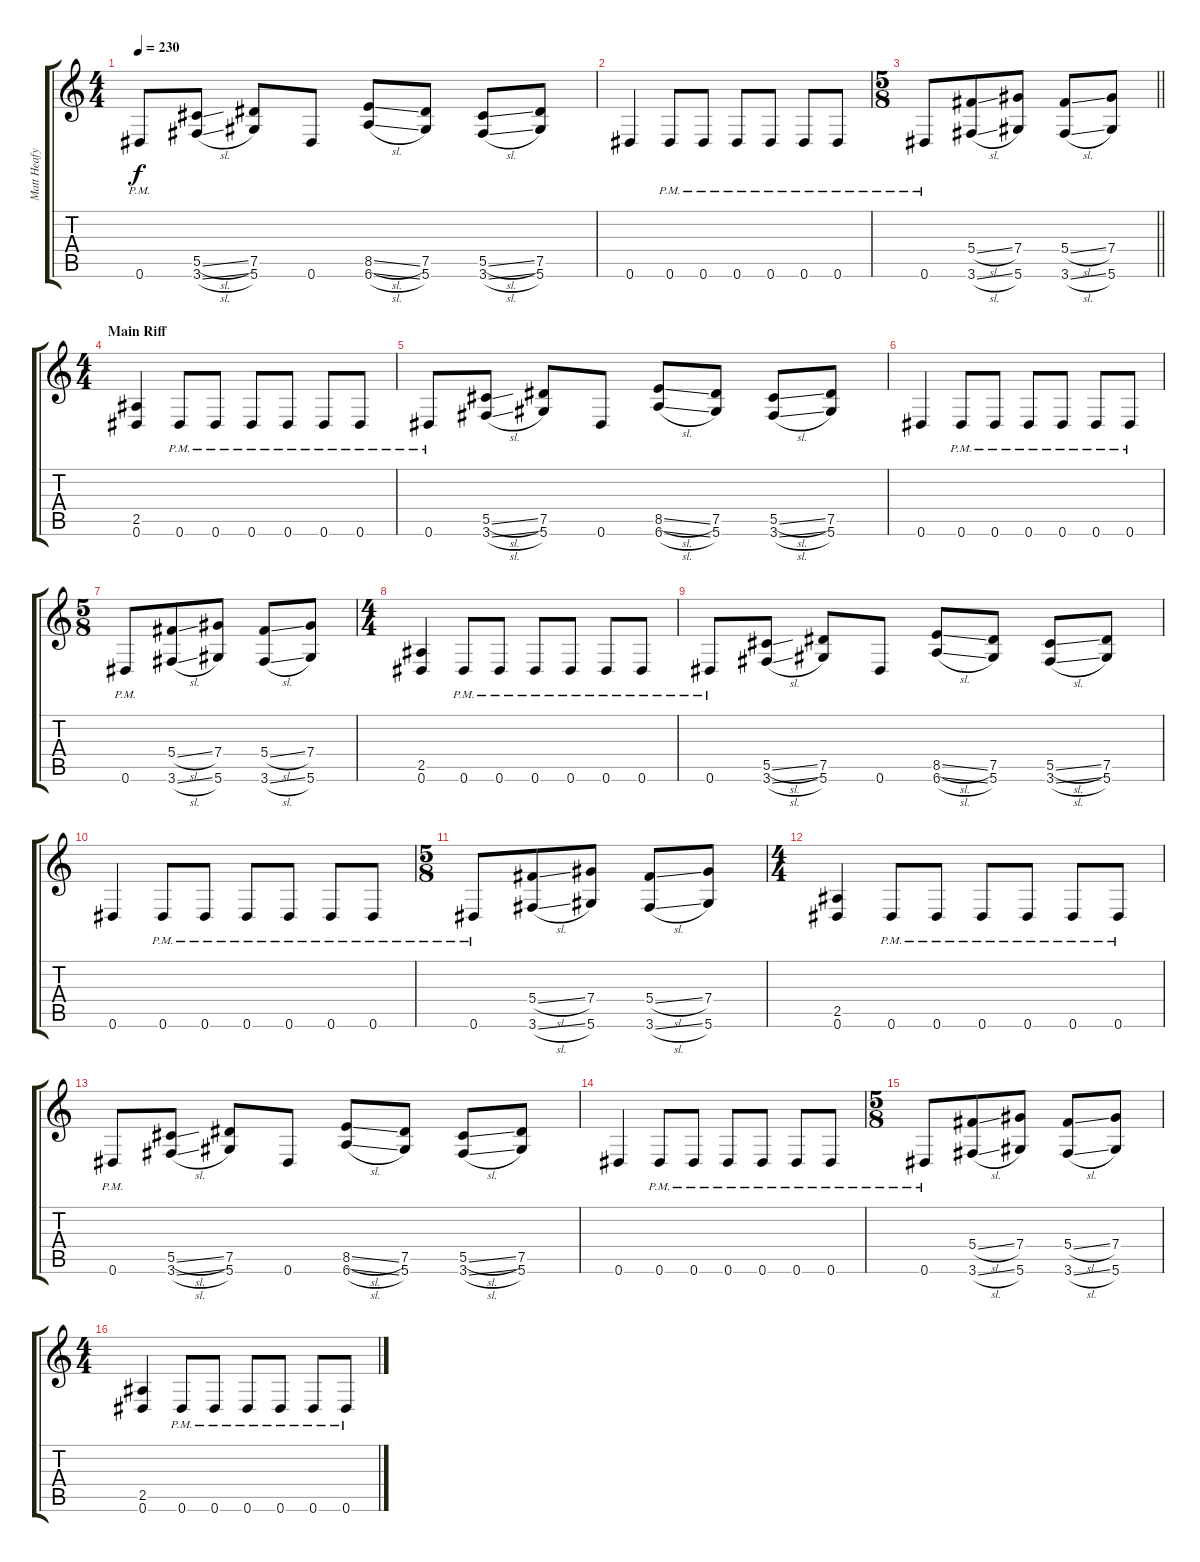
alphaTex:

\track ("Matt Heafy (Rhythm Guitar)" "Matt Heafy") {instrument overdrivenguitar}
\staff {score tabs}
\tuning (Eb4 Bb3 Gb3 Db3 Ab2 Eb2) {hide}
\ts (4 4)
\tempo 230
\clef g2
\ks c
0.6{pm}.8{dy f} (5.5{sl} 3.6{sl}).8 (7.5 5.6).8 0.6.8 (8.5{sl} 6.6{sl}).8 (7.5 5.6).8 (5.5{sl} 3.6{sl}).8 (7.5 5.6).8 |
0.6.4 0.6{pm}.8 0.6{pm}.8 0.6{pm}.8 0.6{pm}.8 0.6{pm}.8 0.6{pm}.8 |
\ts (5 8)
\barLineRight lightlight
0.6{pm}.8 (5.4{sl} 3.6{sl}).8 (7.4 5.6).8 (5.4{sl} 3.6{sl}).8 (7.4 5.6).8 |
\ts (4 4)
\section ("" "Main Riff")
(2.5 0.6).4 0.6{pm}.8 0.6{pm}.8 0.6{pm}.8 0.6{pm}.8 0.6{pm}.8 0.6{pm}.8 |
0.6{pm}.8 (5.5{sl} 3.6{sl}).8 (7.5 5.6).8 0.6.8 (8.5{sl} 6.6{sl}).8 (7.5 5.6).8 (5.5{sl} 3.6{sl}).8 (7.5 5.6).8 |
0.6.4 0.6{pm}.8 0.6{pm}.8 0.6{pm}.8 0.6{pm}.8 0.6{pm}.8 0.6{pm}.8 |
\ts (5 8)
0.6{pm}.8 (5.4{sl} 3.6{sl}).8 (7.4 5.6).8 (5.4{sl} 3.6{sl}).8 (7.4 5.6).8 |
\ts (4 4)
(2.5 0.6).4 0.6{pm}.8 0.6{pm}.8 0.6{pm}.8 0.6{pm}.8 0.6{pm}.8 0.6{pm}.8 |
0.6{pm}.8 (5.5{sl} 3.6{sl}).8 (7.5 5.6).8 0.6.8 (8.5{sl} 6.6{sl}).8 (7.5 5.6).8 (5.5{sl} 3.6{sl}).8 (7.5 5.6).8 |
0.6.4 0.6{pm}.8 0.6{pm}.8 0.6{pm}.8 0.6{pm}.8 0.6{pm}.8 0.6{pm}.8 |
\ts (5 8)
0.6{pm}.8 (5.4{sl} 3.6{sl}).8 (7.4 5.6).8 (5.4{sl} 3.6{sl}).8 (7.4 5.6).8 |
\ts (4 4)
(2.5 0.6).4 0.6{pm}.8 0.6{pm}.8 0.6{pm}.8 0.6{pm}.8 0.6{pm}.8 0.6{pm}.8 |
0.6{pm}.8 (5.5{sl} 3.6{sl}).8 (7.5 5.6).8 0.6.8 (8.5{sl} 6.6{sl}).8 (7.5 5.6).8 (5.5{sl} 3.6{sl}).8 (7.5 5.6).8 |
0.6.4 0.6{pm}.8 0.6{pm}.8 0.6{pm}.8 0.6{pm}.8 0.6{pm}.8 0.6{pm}.8 |
\ts (5 8)
0.6{pm}.8 (5.4{sl} 3.6{sl}).8 (7.4 5.6).8 (5.4{sl} 3.6{sl}).8 (7.4 5.6).8 |
\ts (4 4)
(2.5 0.6).4 0.6{pm}.8 0.6{pm}.8 0.6{pm}.8 0.6{pm}.8 0.6{pm}.8 0.6{pm}.8
